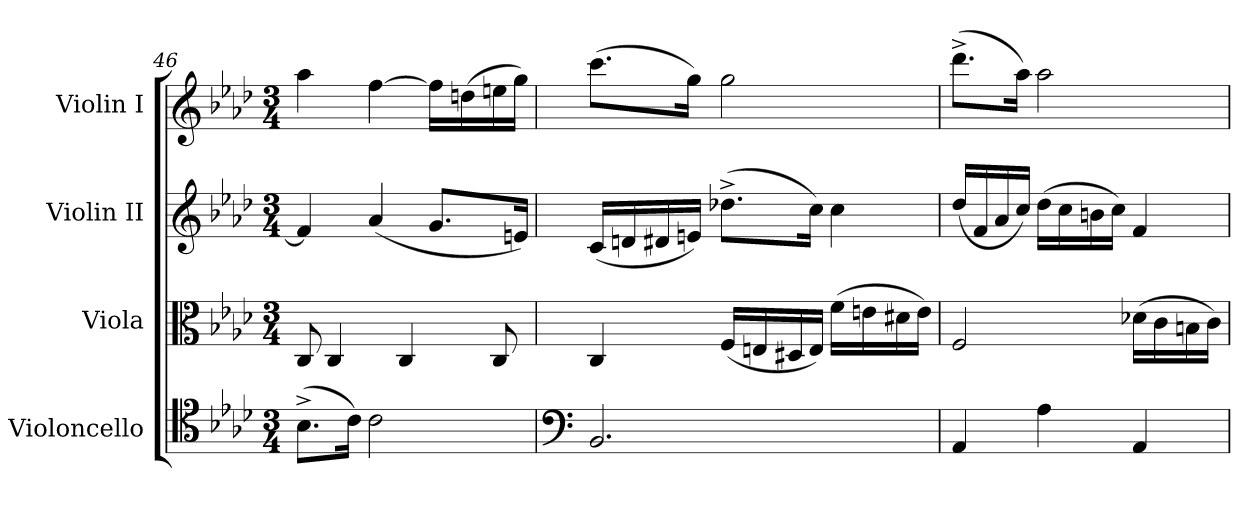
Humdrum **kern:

**kern	**kern	**kern	**kern
*part4	*part3	*part2	*part1
*staff4	*staff3	*staff2	*staff1
*I"Violoncello	*I"Viola	*I"Violin II	*I"Violin I
*I'Vc	*I'Vla	*I'Vln	*I'Vln
*clefC4	*clefC3	*clefG2	*clefG2
*k[b-e-a-d-]	*k[b-e-a-d-]	*k[b-e-a-d-]	*k[b-e-a-d-]
*M3/4	*M3/4	*M3/4	*M3/4
=46	=46	=46	=46
(8.B-^\L	8C/	4f/]	4aa-\
.	4C/	.	.
16c\Jk)	.	.	.
2c\	.	(4a-/	[4ff\
.	4C/	.	.
.	.	8.g/L	16ff\LL]
.	.	.	(16ddn\
.	8C/	.	16een\
.	.	16en/Jk)	16gg\JJ)
=47	=47	=47	=47
*clefF4	*	*	*
2.BB-/	4C/	(16c/LL	(8.ccc\L
.	.	16dn/	.
.	.	16d#X/	.
.	.	16en/JJ)	16gg\Jk)
.	(16F/LL	(8.dd-X^\L	2gg\
.	16En/	.	.
.	16D#X/	.	.
.	16E/JJ)	16cc\Jk)	.
.	(16f\LL	4cc\	.
.	16en\	.	.
.	16d#X\	.	.
.	16e\JJ)	.	.
=48	=48	=48	=48
4AA-/	2F/	(16dd-/LL	(8.ddd-^\L
.	.	16f/	.
.	.	16a-/	.
.	.	16cc/JJ)	16aa-\Jk)
4A-\	.	(16dd-\LL	2aa-\
.	.	16cc\	.
.	.	16bn\	.
.	.	16cc\JJ)	.
4AA-/	(16d-X\LL	4f/	.
.	16c\	.	.
.	16Bn\	.	.
.	16c\JJ)	.	.
=	=	=	=
*-	*-	*-	*-
